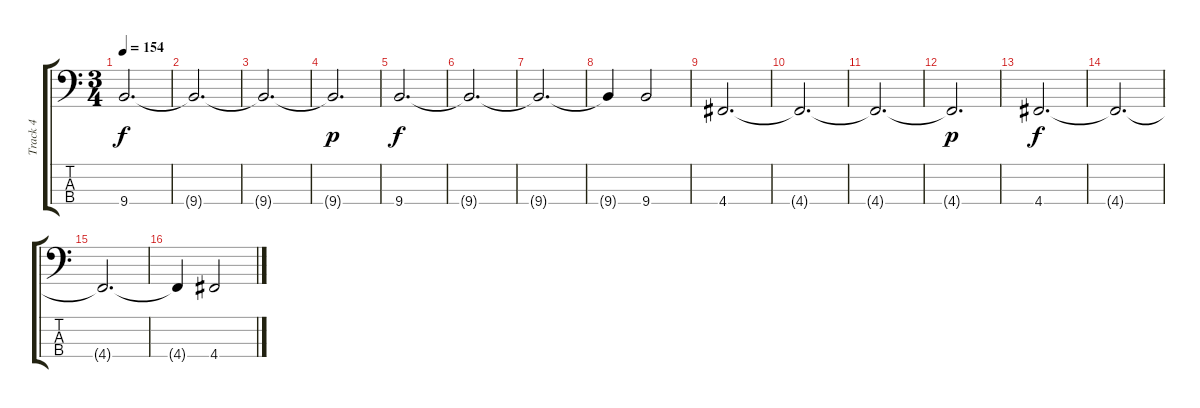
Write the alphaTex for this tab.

\track ("Track 4" "Track 4") {instrument electricbassfinger}
\staff {score tabs}
\tuning (G2 D2 A1 D1) {hide}
\ts (3 4)
\tempo 154
\clef f4
\ks c
9.4.2{d dy f} |
9.4{t}.2{d} |
9.4{t}.2{d} |
9.4{t}.2{d dy p} |
9.4.2{d dy f} |
9.4{t}.2{d} |
9.4{t}.2{d} |
9.4{t}.4 9.4.2 |
4.4.2{d} |
4.4{t}.2{d} |
4.4{t}.2{d} |
4.4{t}.2{d dy p} |
4.4.2{d dy f} |
4.4{t}.2{d} |
4.4{t}.2{d} |
4.4{t}.4 4.4.2
